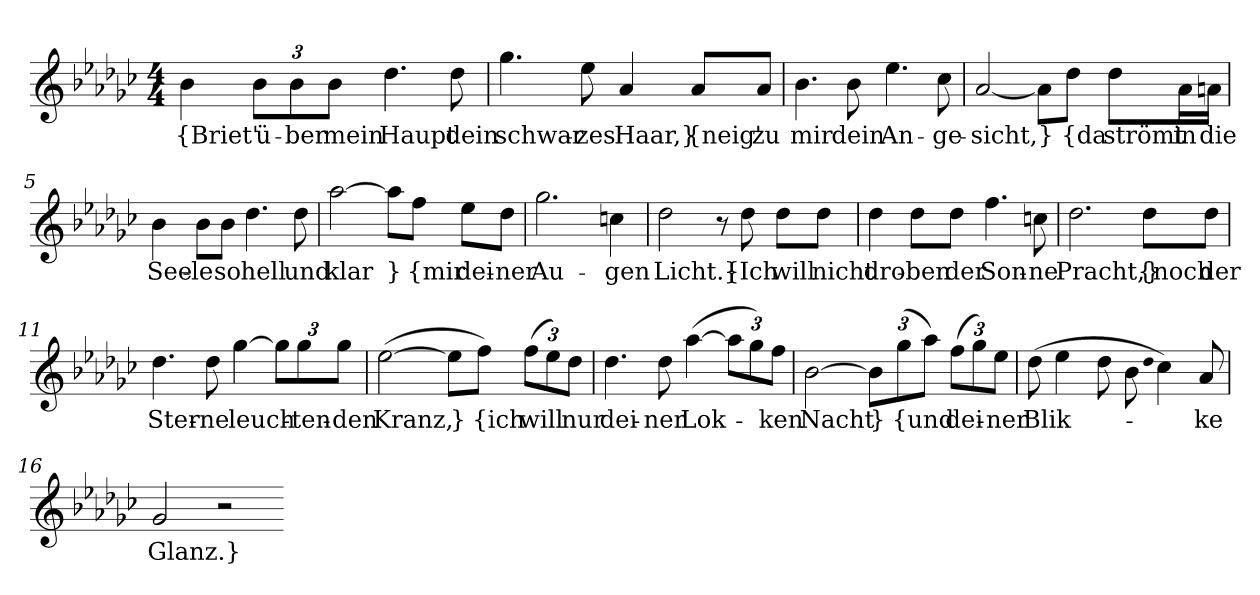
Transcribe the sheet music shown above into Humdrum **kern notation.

**kern	**text
*part1	*part1
*staff1	*staff1
*clefG2	*
*k[b-e-a-d-g-c-]	*
*M4/4	*
=1	=1
4b-	{Briet'
12b-\L	ü-
12b-\	-ber
12b-\J	mein
4.dd-	Haupt
8dd-	dein
=2	=2
4.gg-	schwar-
8ee-	-zes
4a-	Haar,}
8a-/L	{neig'
8a-/J	zu
=3	=3
4.b-	mir
8b-	dein
4.ee-	An-
8cc-	-ge-
=4	=4
[2a-	-sicht,
8a-\L]	}
8dd-\J	{da
8dd-\L	strömt
16a-\L	in
16an\JJ	die
=5	=5
4b-	See-
8b-\L	-le
8b-\J	so
4.dd-	hell
8dd-	und
=6	=6
[2aa-	klar
8aa-\L]	}
8ff\J	{mir
8ee-\L	dei-
8dd-\J	-ner
=7	=7
2.gg-	Au-
4ccn	-gen
=8	=8
2dd-	Licht.}
8r	.
8dd-	{Ich
8dd-\L	will
8dd-\J	nicht
=9	=9
4dd-	dro-
8dd-\L	-ben
8dd-\J	der
4.ff	Son-
8ccn	-ne
=10	=10
2.dd-	Pracht,}
8dd-\L	{noch
8dd-\J	der
=11	=11
4.dd-	Ster-
8dd-	-ne
[4gg-	leuch-
12gg-\L]	.
12gg-\	-ten-
12gg-\J	-den
=12	=12
([2ee-	Kranz,
8ee-\L]	}
8ff\J)	{ich
(12ff\L	will
12ee-\)	.
12dd-\J	nur
=13	=13
4.dd-	dei-
8dd-	-ner
([4aa-	Lok-
12aa-\L]	.
12gg-\)	.
12ff\J	-ken
=14	=14
[2b-	Nacht
12b-\L]	}
(12gg-\	{und
12aa-\J)	.
(12ff\L	dei-
12gg-\)	.
12ee-\J	-ner
=15	=15
(8dd-	Blik-
4ee-	.
8dd-	.
8b-	.
qdd-	.
4cc-)	.
8a-	-ke
=16	=16
2g-	Glanz.}
2r	.
=-	=-
*-	*-
